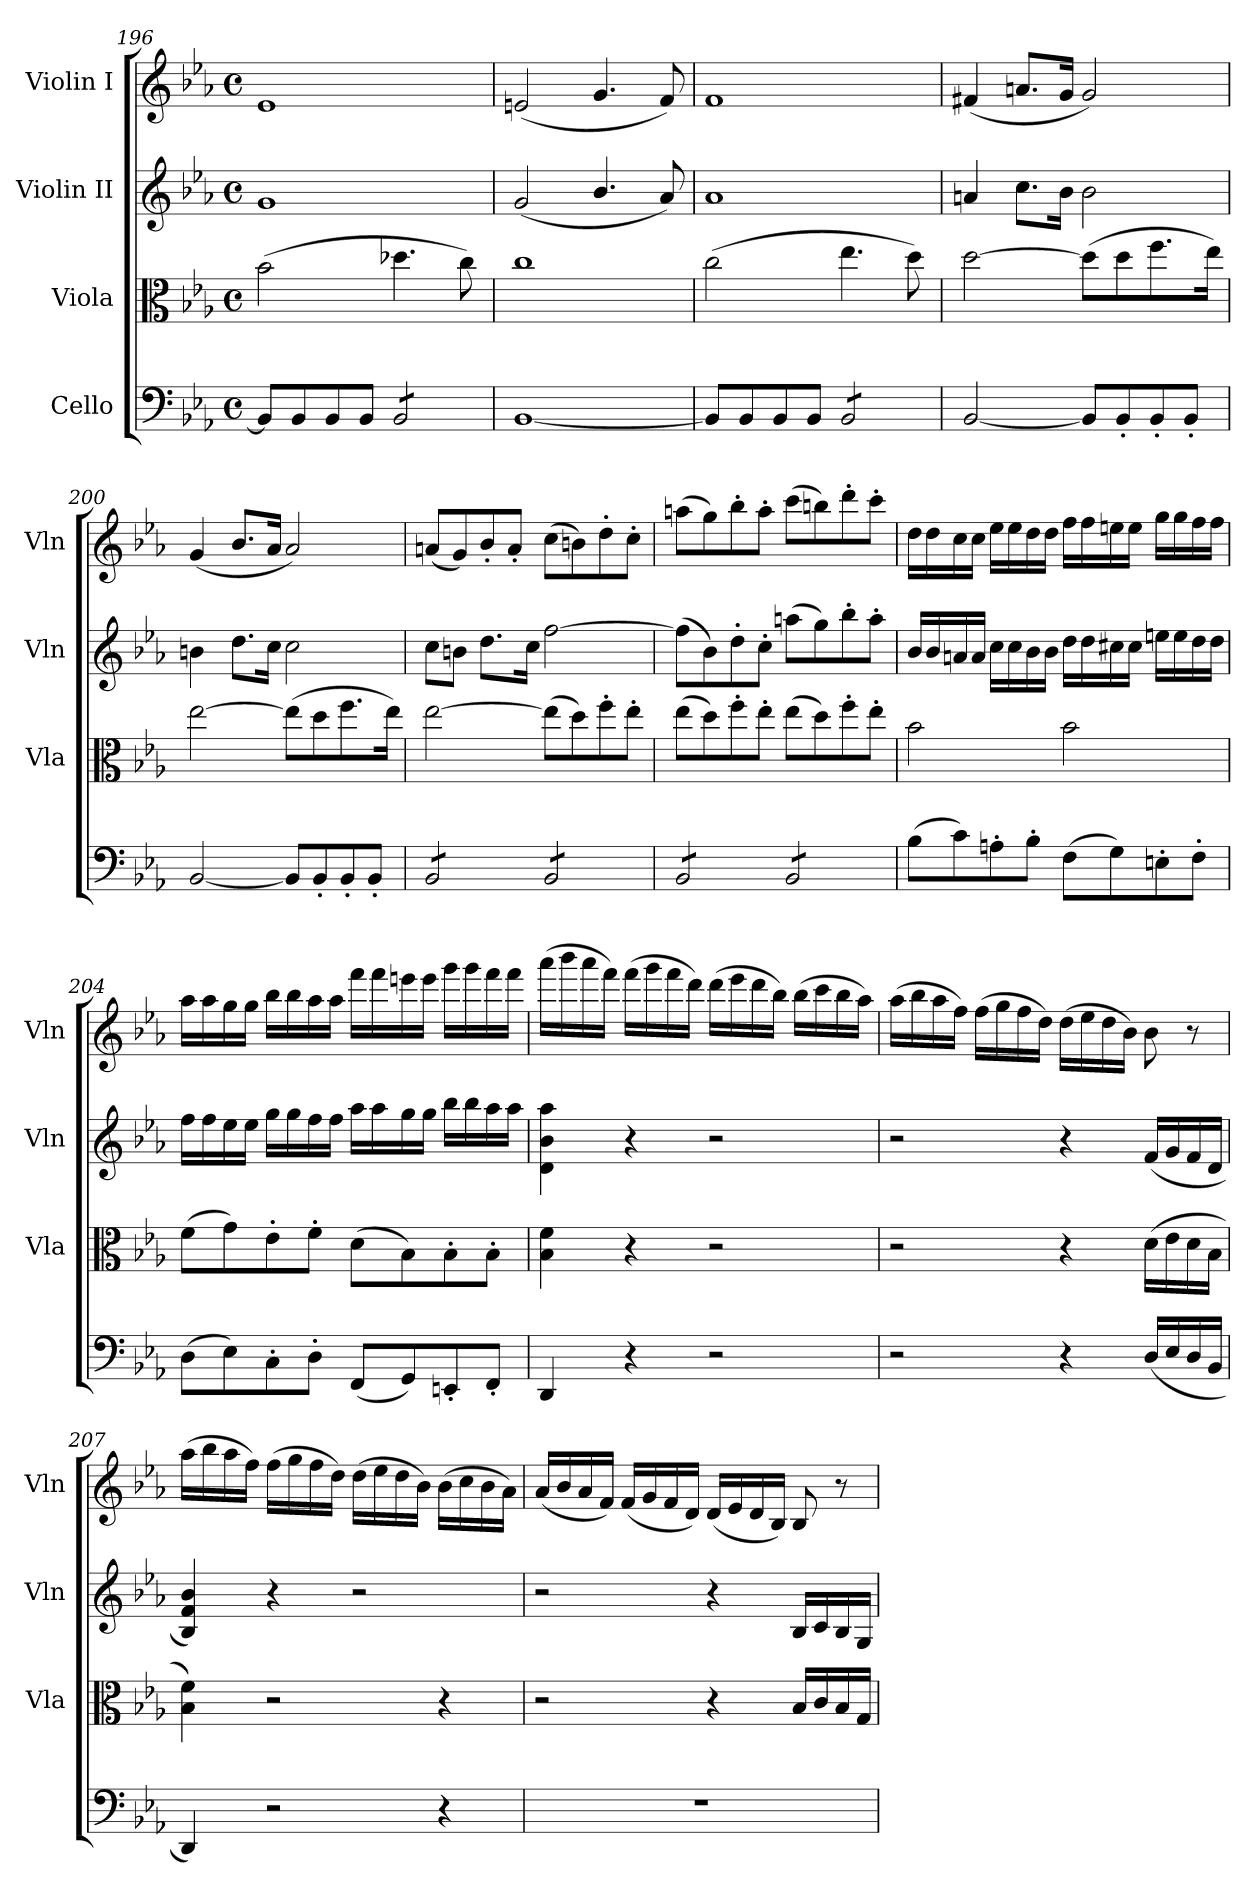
**kern	**kern	**kern	**kern
*part4	*part3	*part2	*part1
*staff4	*staff3	*staff2	*staff1
*I"Cello	*I"Viola	*I"Violin II	*I"Violin I
*	*I'Vla	*I'Vln	*I'Vln
*clefF4	*clefC3	*clefG2	*clefG2
*k[b-e-a-]	*k[b-e-a-]	*k[b-e-a-]	*k[b-e-a-]
*M4/4	*M4/4	*M4/4	*M4/4
*met(c)	*met(c)	*met(c)	*met(c)
=196	=196	=196	=196
8BB-/L]	(>2b-\	1g	1e-
8BB-/	.	.	.
8BB-/	.	.	.
8BB-/J	.	.	.
*tremolo	*	*	*
8BB-/L	4.dd-X\	.	.
8BB-/	.	.	.
8BB-/	.	.	.
8BB-/J	8cc\)	.	.
*Xtremolo	*	*	*
!!LO:LB:g=z
=197	=197	=197	=197
[1BB-	1cc	(<2g/	(<2en/
.	.	4.b-/	4.g/
.	.	8a-/)	8f/)
=198	=198	=198	=198
8BB-/L]	(>2cc\	1a-	1f
8BB-/	.	.	.
8BB-/	.	.	.
8BB-/J	.	.	.
*tremolo	*	*	*
8BB-/L	4.ee-\	.	.
8BB-/	.	.	.
8BB-/	.	.	.
8BB-/J	8dd\)	.	.
*Xtremolo	*	*	*
=199	=199	=199	=199
[2BB-/	[2dd\	4an/	(<4f#X/
.	.	8.cc\L	8.an/L
.	.	16b-\Jk	16g/Jk
8BB-/L]	(>8dd\L]	2b-\	2g/)
8BB-'/	8dd\	.	.
8BB-'/	8.ff\	.	.
8BB-'/J	.	.	.
.	16ee-\Jk)	.	.
=200	=200	=200	=200
[2BB-/	[2ee-\	4bn\	(<4g/
.	.	8.dd\L	8.b-/L
.	.	16cc\Jk	16a-/Jk
8BB-/L]	(>8ee-\L]	2cc\	2a-/)
8BB-'/	8dd\	.	.
8BB-'/	8.ff\	.	.
8BB-'/J	.	.	.
.	16ee-\Jk)	.	.
=201	=201	=201	=201
*tremolo	*	*	*
8BB-/L	[2ee-\	8cc\L	(<8an/L
8BB-/	.	8bn\J	8g/)
8BB-/	.	8.dd\L	8b-'/
8BB-/J	.	.	8a'/J
.	.	16cc\Jk	.
8BB-/L	(>8ee-\L]	[2ff\	(>8cc\L
8BB-/	8dd\)	.	8bn\)
8BB-/	8ff'\	.	8dd'\
8BB-/J	8ee-'\J	.	8cc'\J
=202	=202	=202	=202
8BB-/L	(>8ee-\L	(>8ff\L]	(>8aan\L
8BB-/	8dd\)	8b-\)	8gg\)
8BB-/	8ff'\	8dd'\	8bb-'\
8BB-/J	8ee-'\J	8cc'\J	8aa'\J
8BB-/L	(>8ee-\L	(>8aan\L	(>8ccc\L
8BB-/	8dd\)	8gg\)	8bbn\)
8BB-/	8ff'\	8bb-'\	8ddd'\
8BB-/J	8ee-'\J	8aa'\J	8ccc'\J
*Xtremolo	*	*	*
=203	=203	=203	=203
(>8B-\L	2b-\	16b-/LL	16dd\LL
.	.	16b-/	16dd\
8c\)	.	16an/	16cc\
.	.	16a/JJ	16cc\JJ
8An'\	.	16cc\LL	16ee-\LL
.	.	16cc\	16ee-\
8B-'\J	.	16b-\	16dd\
.	.	16b-\JJ	16dd\JJ
(>8F\L	2b-\	16dd\LL	16ff\LL
.	.	16dd\	16ff\
8G\)	.	16cc#X\	16een\
.	.	16cc#\JJ	16ee\JJ
8En'\	.	16een\LL	16gg\LL
.	.	16ee\	16gg\
8F'\J	.	16dd\	16ff\
.	.	16dd\JJ	16ff\JJ
!!LO:LB:g=z
=204	=204	=204	=204
(>8D\L	(>8f\L	16ff\LL	16aa-\LL
.	.	16ff\	16aa-\
8E-\)	8g\)	16ee-\	16gg\
.	.	16ee-\JJ	16gg\JJ
8C'\	8e-'\	16gg\LL	16bb-\LL
.	.	16gg\	16bb-\
8D'\J	8f'\J	16ff\	16aa-\
.	.	16ff\JJ	16aa-\JJ
(<8FF/L	(>8d\L	16aa-\LL	16fff\LL
.	.	16aa-\	16fff\
8GG/)	8B-\)	16gg\	16eeen\
.	.	16gg\JJ	16eee\JJ
8EEn'/	8B-'\	16bb-\LL	16ggg\LL
.	.	16bb-\	16ggg\
8FF'/J	8B-'\J	16aa-\	16fff\
.	.	16aa-\JJ	16fff\JJ
=205	=205	=205	=205
4DD/	4B-\ 4f\	4d\ 4b-\ 4aa-\	(>16aaa-\LL
.	.	.	16bbb-\
.	.	.	16aaa-\
.	.	.	16fff\JJ)
4r	4r	4r	(>16fff\LL
.	.	.	16ggg\
.	.	.	16fff\
.	.	.	16ddd\JJ)
2r	2r	2r	(>16ddd\LL
.	.	.	16eee-\
.	.	.	16ddd\
.	.	.	16bb-\JJ)
.	.	.	(>16bb-\LL
.	.	.	16ccc\
.	.	.	16bb-\
.	.	.	16aa-\JJ)
=206	=206	=206	=206
2r	2r	2r	(>16aa-\LL
.	.	.	16bb-\
.	.	.	16aa-\
.	.	.	16ff\JJ)
.	.	.	(>16ff\LL
.	.	.	16gg\
.	.	.	16ff\
.	.	.	16dd\JJ)
4r	4r	4r	(>16dd\LL
.	.	.	16ee-\
.	.	.	16dd\
.	.	.	16b-\JJ)
(<16D/LL	(>16d\LL	(<16f/LL	8b-\
16E-/	16e-\	16g/	.
16D/	16d\	16f/	8r
16BB-/JJ	16B-\JJ	16d/JJ	.
=207	=207	=207	=207
4DD/)	4B-\ 4f\)	4B-/ 4f/ 4b-/)	(>16aa-\LL
.	.	.	16bb-\
.	.	.	16aa-\
.	.	.	16ff\JJ)
2r	2r	4r	(>16ff\LL
.	.	.	16gg\
.	.	.	16ff\
.	.	.	16dd\JJ)
.	.	2r	(>16dd\LL
.	.	.	16ee-\
.	.	.	16dd\
.	.	.	16b-\JJ)
4r	4r	.	(>16b-\LL
.	.	.	16cc\
.	.	.	16b-\
.	.	.	16a-\JJ)
!!LO:LB:g=z
=208	=208	=208	=208
1r	2r	2r	(<16a-/LL
.	.	.	16b-/
.	.	.	16a-/
.	.	.	16f/JJ)
.	.	.	(<16f/LL
.	.	.	16g/
.	.	.	16f/
.	.	.	16d/JJ)
.	4r	4r	(<16d/LL
.	.	.	16e-/
.	.	.	16d/
.	.	.	16B-/JJ)
.	16B-/LL	16B-/LL	8B-/
.	16c/	16c/	.
.	16B-/	16B-/	8r
.	16G/JJ	16G/JJ	.
=	=	=	=
*-	*-	*-	*-
